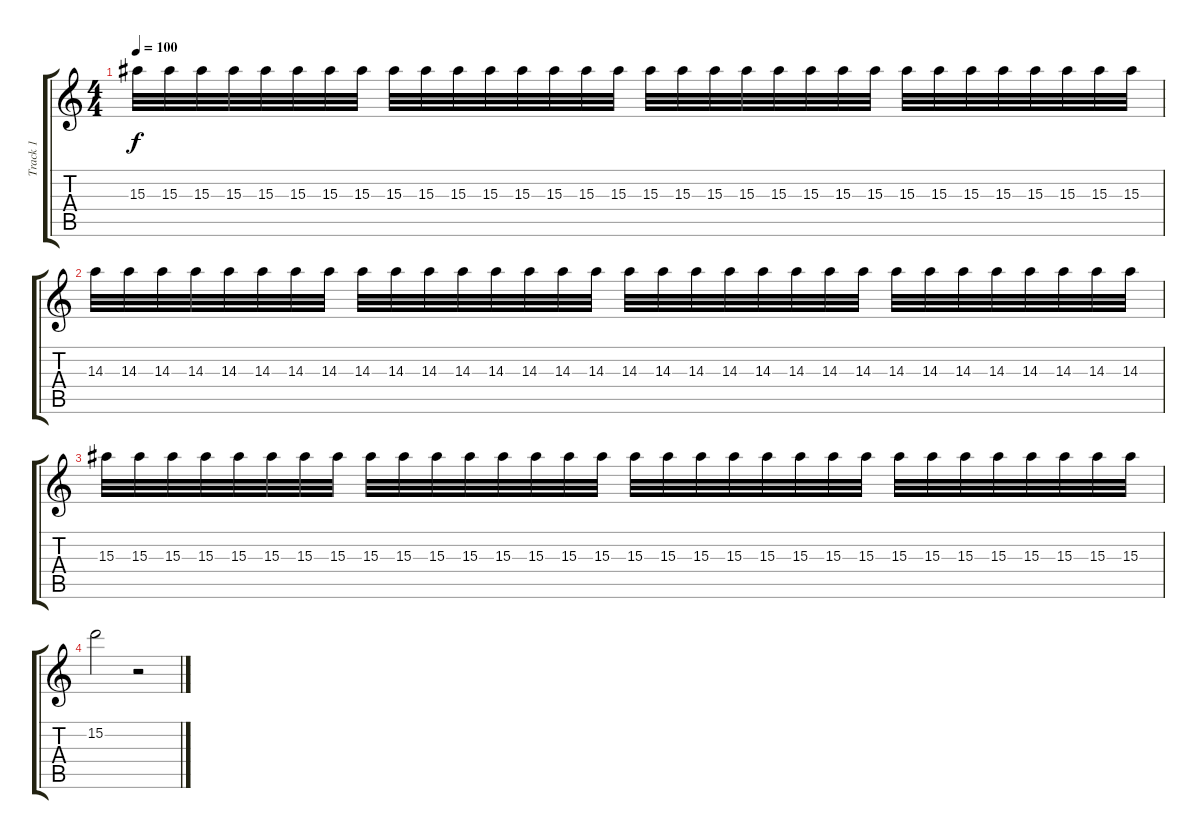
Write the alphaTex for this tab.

\track ("Track 1" "Track 1") {instrument distortionguitar}
\staff {score tabs}
\tuning (E4 B3 G3 D3 A2 E2) {hide}
\ts (4 4)
\tempo 100
\clef g2
\ks c
15.3.32{dy f} 15.3.32 15.3.32 15.3.32 15.3.32 15.3.32 15.3.32 15.3.32 15.3.32 15.3.32 15.3.32 15.3.32 15.3.32 15.3.32 15.3.32 15.3.32 15.3.32 15.3.32 15.3.32 15.3.32 15.3.32 15.3.32 15.3.32 15.3.32 15.3.32 15.3.32 15.3.32 15.3.32 15.3.32 15.3.32 15.3.32 15.3.32 |
14.3.32 14.3.32 14.3.32 14.3.32 14.3.32 14.3.32 14.3.32 14.3.32 14.3.32 14.3.32 14.3.32 14.3.32 14.3.32 14.3.32 14.3.32 14.3.32 14.3.32 14.3.32 14.3.32 14.3.32 14.3.32 14.3.32 14.3.32 14.3.32 14.3.32 14.3.32 14.3.32 14.3.32 14.3.32 14.3.32 14.3.32 14.3.32 |
15.3.32 15.3.32 15.3.32 15.3.32 15.3.32 15.3.32 15.3.32 15.3.32 15.3.32 15.3.32 15.3.32 15.3.32 15.3.32 15.3.32 15.3.32 15.3.32 15.3.32 15.3.32 15.3.32 15.3.32 15.3.32 15.3.32 15.3.32 15.3.32 15.3.32 15.3.32 15.3.32 15.3.32 15.3.32 15.3.32 15.3.32 15.3.32 |
15.2.2 r.2
